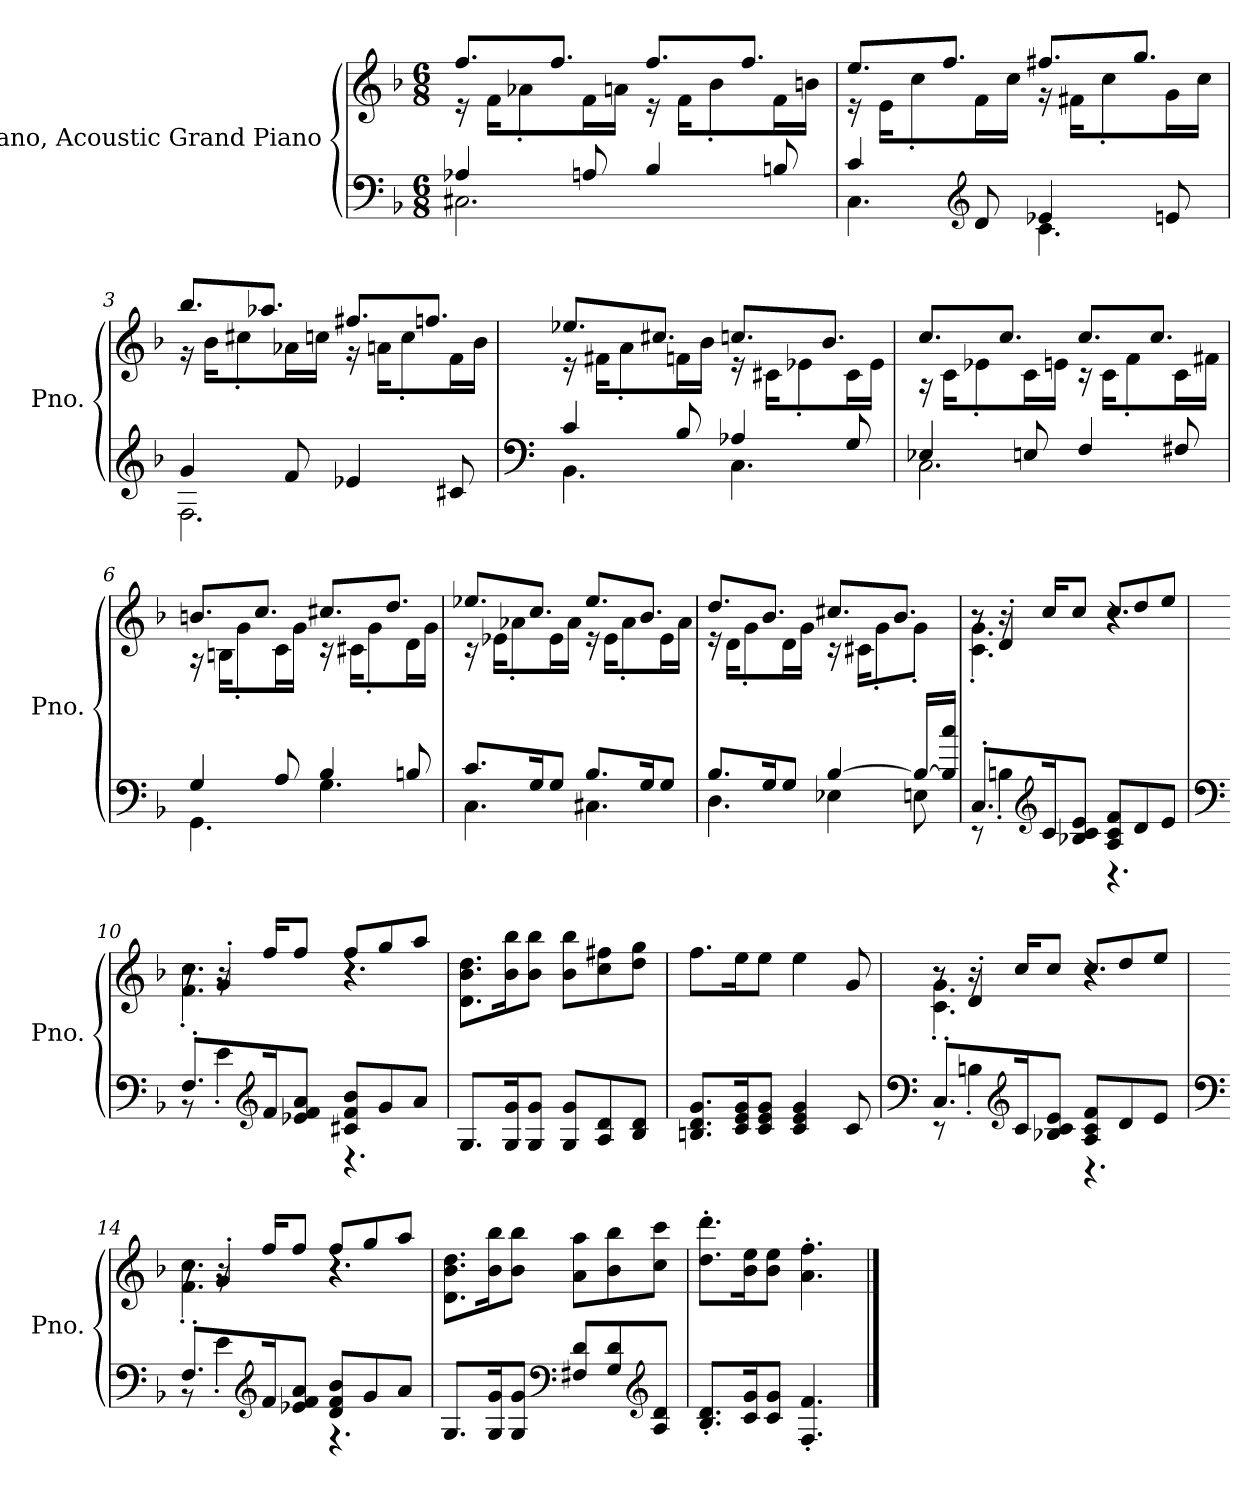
**kern	**kern
*part1	*part1
*staff2	*staff1
*I"Piano, Acoustic Grand Piano	*
*I'Pno.	*
*clefF4	*clefG2
*k[b-]	*k[b-]
*M6/8	*M6/8
*MM60	*MM60
=1	=1
*^	*^
4A-X/	2.C#X\	8.ff/L	16r
.	.	.	16f\KL
.	.	.	8a-X'\
.	.	8.ff/J	.
8An/	.	.	16f\L
.	.	.	16an\JJ
4B-/	.	8.ff/L	16r
.	.	.	16f\KL
.	.	.	8b-'\
.	.	8.ff/J	.
8Bn/	.	.	16f\L
.	.	.	16bn\JJ
=2	=2	=2	=2
4c/	4.C\	8.ee/L	16r
.	.	.	16e\KL
.	.	.	8cc'\
.	.	8.ff/J	.
*clefG2	*	*	*
8d/	.	.	16f\L
.	.	.	16cc\JJ
4e-X/	4.c\	8.ff#X/L	16r
.	.	.	16f#X\KL
.	.	.	8cc'\
.	.	8.gg/J	.
8en/	.	.	16g\L
.	.	.	16cc\JJ
!!LO:LB:g=z	!!
=3	=3	=3	=3
4g/	2.F\	8.bb-/L	16r
.	.	.	16b-\KL
.	.	.	8cc#X'\
.	.	8.aa-X/J	.
8f/	.	.	16a-X\L
.	.	.	16ccn\JJ
4e-X/	.	8.ff#X/L	16r
.	.	.	16an\KL
.	.	.	8cc'\
.	.	8.ffn/J	.
8c#X/	.	.	16f\L
.	.	.	16b-\JJ
=4	=4	=4	=4
*clefF4	*	*	*
4c/	4.BB-\	8.ee-X/L	16r
.	.	.	16f#X\KL
.	.	.	8a'\
.	.	8.cc#X/J	.
8B-/	.	.	16fn\L
.	.	.	16b-\JJ
4A-X/	4.C\	8.ccn/L	16r
.	.	.	16c#X\KL
.	.	.	8e-X'\
.	.	8.b-/J	.
8G/	.	.	16c#\L
.	.	.	16e-\JJ
!!LO:LB:g=z	!!
=5	=5	=5	=5
4E-X/	2.C\	8.cc/L	16r
.	.	.	16c\KL
.	.	.	8e-X'\
.	.	8.cc/J	.
8En/	.	.	16c\L
.	.	.	16en\JJ
4F/	.	8.cc/L	16r
.	.	.	16c\KL
.	.	.	8f'\
.	.	8.cc/J	.
8F#X/	.	.	16c\L
.	.	.	16f#X\JJ
=6	=6	=6	=6
4G/	4.GG\	8.bn/L	16r
.	.	.	16Bn\KL
.	.	.	8g'\
.	.	8.cc/J	.
8A/	.	.	16c\L
.	.	.	16g\JJ
4B-/	4.G\	8.cc#X/L	16r
.	.	.	16c#X\KL
.	.	.	8g'\
.	.	8.dd/J	.
8Bn/	.	.	16d\L
.	.	.	16g\JJ
!!LO:LB:g=z	!!
=7	=7	=7	=7
8.c/L	4.C\	8.ee-X/L	16r
.	.	.	16e-X\KL
.	.	.	8a-X'\
16G/K	.	8.cc/J	.
8G/J	.	.	16e-\L
.	.	.	16a-\JJ
8.B-/L	4.C#X\	8.ee-/L	16r
.	.	.	16e-\KL
.	.	.	8a-'\
16G/K	.	8.b-/J	.
8G/J	.	.	16e-\L
.	.	.	16a-\JJ
=8	=8	=8	=8
8.B-/L	4.D\	8.dd/L	16r
.	.	.	16d\KL
.	.	.	8g'\
16G/K	.	8.b-/J	.
8G/J	.	.	16d\L
.	.	.	16g\JJ
[4B-/	4E-X\	8.cc#X/L	16r
.	.	.	16c#X\KL
.	.	.	8g'\
.	.	8.b-/J	.
16B-/LL_	8En\	.	8g'\J
16B-/] 16cc/JJ	.	.	.
=9	=9	=9	=9
*	*	*	*^
8.C'/L	8r	8r	4.c\' 4.g\'	8r
.	4Bn'\	16r	.	4d'/
*clefG2	*	*	*	*
16c/K	.	16cc/KL	.	.
8B-X/ 8c/ 8e/J	.	8cc/J	.	.
8A/ 8c/ 8f/L	4.r	8cc/L	4.r	4.r
8d/	.	8dd/	.	.
8e/J	.	8ee/J	.	.
!!LO:LB:g=z	!!	!!
=10	=10	=10	=10	=10
*clefF4	*	*	*	*
8.F'/L	8r	8r	4.f\' 4.cc\'	8r
.	4e'\	16r	.	4g'/
*clefG2	*	*	*	*
16f/K	.	16ff/KL	.	.
8e-X/ 8f/ 8a/J	.	8ff/J	.	.
8c#X/ 8f/ 8b-/L	4.r	8ff/L	4.r	4.r
8g/	.	8gg/	.	.
8a/J	.	8aa/J	.	.
*v	*v	*	*	*
*	*v	*v	*v
=11	=11
8.G/L	8.d\ 8.b-\ 8.dd\L
16G/ 16g/K	16b-\ 16bb-\K
8G/ 8g/J	8b-\ 8bb-\J
8G/ 8g/L	8b-\ 8bb-\L
8A/ 8d/	8cc\ 8ff#X\
8B-/ 8d/J	8dd\ 8gg\J
=12	=12
8.Bn/ 8.d/ 8.g/L	8.ff\L
16c/ 16e/ 16g/K	16ee\K
8c/ 8e/ 8g/J	8ee\J
4c/ 4e/ 4g/	4ee\
8c/	8g/
=13	=13
*clefF4	*
*^	*^
*	*	*	*^
8.C'/L	8r	8r	4.c\' 4.g\'	8r
.	4Bn'\	16r	.	4d'/
*clefG2	*	*	*	*
16c/K	.	16cc/KL	.	.
8B-X/ 8c/ 8e/J	.	8cc/J	.	.
8A/ 8c/ 8f/L	4.r	8cc/L	4.r	4.r
8d/	.	8dd/	.	.
8e/J	.	8ee/J	.	.
!!LO:LB:g=z	!!	!!
=14	=14	=14	=14	=14
*clefF4	*	*	*	*
8.F'/L	8r	8r	4.f\' 4.cc\'	8r
.	4e'\	16r	.	4g'/
*clefG2	*	*	*	*
16f/K	.	16ff/KL	.	.
8e-X/ 8f/ 8a/J	.	8ff/J	.	.
8d/ 8f/ 8b-/L	4.r	8ff/L	4.r	4.r
8g/	.	8gg/	.	.
8a/J	.	8aa/J	.	.
*v	*v	*	*	*
*	*v	*v	*v
=15	=15
8.G/L	8.d\ 8.b-\ 8.dd\L
16G/ 16g/K	16b-\ 16bb-\K
8G/ 8g/J	8b-\ 8bb-\J
*clefF4	*
8F#X/ 8d/L	8a\ 8aa\L
8G/ 8d/	8b-\ 8bb-\
*clefG2	*
8A/ 8d/J	8cc\ 8ccc\J
=16	=16
8.B-/' 8.d/'L	8.dd\' 8.ddd\'L
16c/ 16g/K	16b-\ 16ee\K
8c/ 8g/J	8b-\ 8ee\J
4.F/' 4.f/'	4.a\' 4.ff\'
==	==
*-	*-
